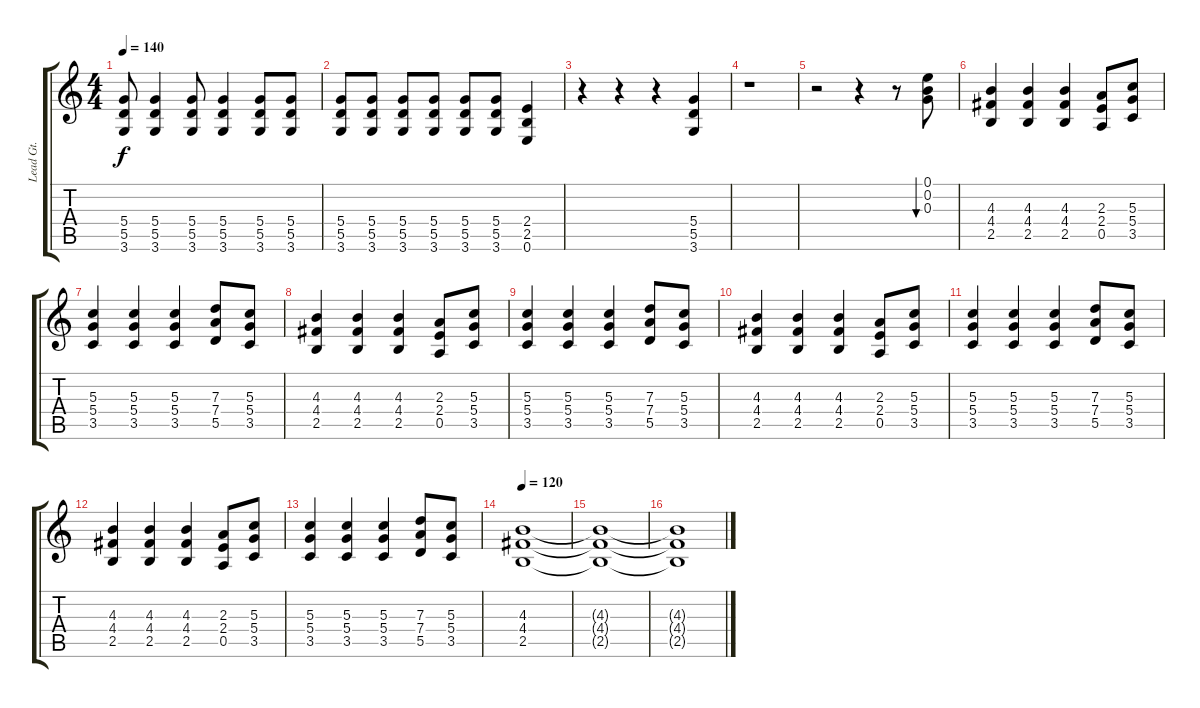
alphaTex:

\track ("Lead Gt." "Lead Gt.") {instrument distortionguitar}
\staff {score tabs}
\tuning (E4 B3 G3 D3 A2 E2) {hide}
\ts (4 4)
\tempo 140
\clef g2
\ks c
(5.4 5.5 3.6).8{dy f} (5.4 5.5 3.6).4 (5.4 5.5 3.6).8 (5.4 5.5 3.6).4 (5.4 5.5 3.6).8 (5.4 5.5 3.6).8 |
(5.4 5.5 3.6).8 (5.4 5.5 3.6).8 (5.4 5.5 3.6).8 (5.4 5.5 3.6).8 (5.4 5.5 3.6).8 (5.4 5.5 3.6).8 (2.4 2.5 0.6).4 |
r.4 r.4 r.4 (5.4 5.5 3.6).4 |
r.1 |
r.2 r.4 r.8 (0.1 0.2 0.3).8{bu 120} |
(4.3 4.4 2.5).4 (4.3 4.4 2.5).4 (4.3 4.4 2.5).4 (2.3 2.4 0.5).8 (5.3 5.4 3.5).8 |
(5.3 5.4 3.5).4 (5.3 5.4 3.5).4 (5.3 5.4 3.5).4 (7.3 7.4 5.5).8 (5.3 5.4 3.5).8 |
(4.3 4.4 2.5).4 (4.3 4.4 2.5).4 (4.3 4.4 2.5).4 (2.3 2.4 0.5).8 (5.3 5.4 3.5).8 |
(5.3 5.4 3.5).4 (5.3 5.4 3.5).4 (5.3 5.4 3.5).4 (7.3 7.4 5.5).8 (5.3 5.4 3.5).8 |
(4.3 4.4 2.5).4 (4.3 4.4 2.5).4 (4.3 4.4 2.5).4 (2.3 2.4 0.5).8 (5.3 5.4 3.5).8 |
(5.3 5.4 3.5).4 (5.3 5.4 3.5).4 (5.3 5.4 3.5).4 (7.3 7.4 5.5).8 (5.3 5.4 3.5).8 |
(4.3 4.4 2.5).4 (4.3 4.4 2.5).4 (4.3 4.4 2.5).4 (2.3 2.4 0.5).8 (5.3 5.4 3.5).8 |
(5.3 5.4 3.5).4 (5.3 5.4 3.5).4 (5.3 5.4 3.5).4 (7.3 7.4 5.5).8 (5.3 5.4 3.5).8 |
\tempo 120
(4.3 4.4 2.5).1{volume 0} |
(4.3{t} 4.4{t} 2.5{t}).1 |
(4.3{t} 4.4{t} 2.5{t}).1
